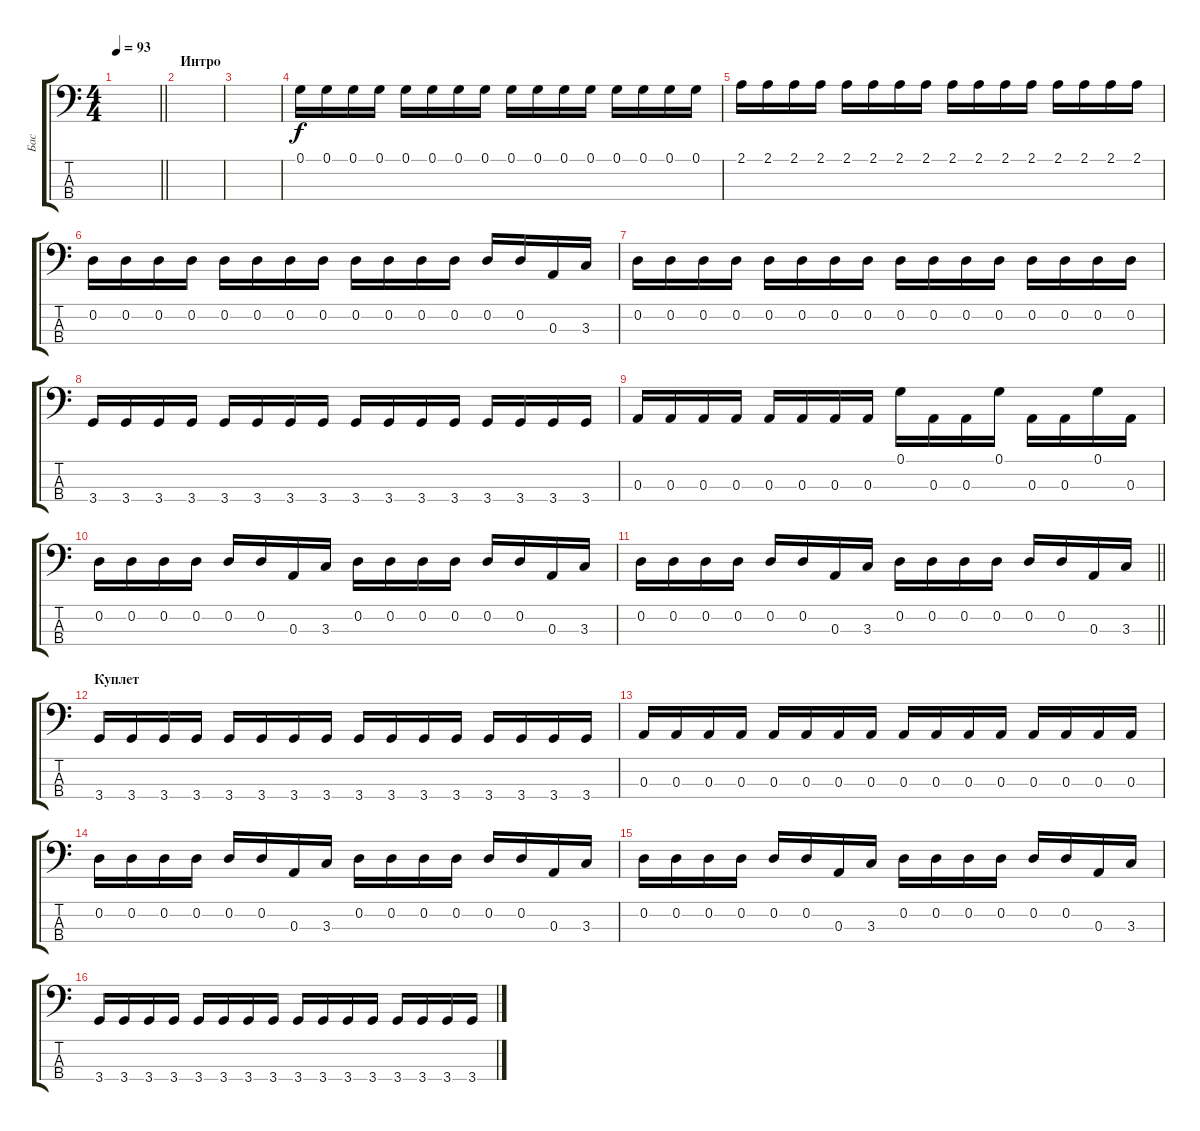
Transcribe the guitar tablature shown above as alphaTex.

\track ("Бас" "Бас") {instrument electricbassfinger}
\staff {score tabs}
\tuning (G2 D2 A1 E1) {hide}
\ts (4 4)
\tempo 93
\clef f4
\barLineRight lightlight
\ks c
|
\section ("" "Интро")
|
|
0.1.16 0.1.16 0.1.16 0.1.16 0.1.16 0.1.16 0.1.16 0.1.16 0.1.16 0.1.16 0.1.16 0.1.16 0.1.16 0.1.16 0.1.16 0.1.16 |
2.1.16 2.1.16 2.1.16 2.1.16 2.1.16 2.1.16 2.1.16 2.1.16 2.1.16 2.1.16 2.1.16 2.1.16 2.1.16 2.1.16 2.1.16 2.1.16 |
0.2.16 0.2.16 0.2.16 0.2.16 0.2.16 0.2.16 0.2.16 0.2.16 0.2.16 0.2.16 0.2.16 0.2.16 0.2.16 0.2.16 0.3.16 3.3.16 |
0.2.16 0.2.16 0.2.16 0.2.16 0.2.16 0.2.16 0.2.16 0.2.16 0.2.16 0.2.16 0.2.16 0.2.16 0.2.16 0.2.16 0.2.16 0.2.16 |
3.4.16 3.4.16 3.4.16 3.4.16 3.4.16 3.4.16 3.4.16 3.4.16 3.4.16 3.4.16 3.4.16 3.4.16 3.4.16 3.4.16 3.4.16 3.4.16 |
0.3.16 0.3.16 0.3.16 0.3.16 0.3.16 0.3.16 0.3.16 0.3.16 0.1.16 0.3.16 0.3.16 0.1.16 0.3.16 0.3.16 0.1.16 0.3.16 |
0.2.16 0.2.16 0.2.16 0.2.16 0.2.16 0.2.16 0.3.16 3.3.16 0.2.16 0.2.16 0.2.16 0.2.16 0.2.16 0.2.16 0.3.16 3.3.16 |
\barLineRight lightlight
0.2.16 0.2.16 0.2.16 0.2.16 0.2.16 0.2.16 0.3.16 3.3.16 0.2.16 0.2.16 0.2.16 0.2.16 0.2.16 0.2.16 0.3.16 3.3.16 |
\section ("" "Куплет")
3.4.16 3.4.16 3.4.16 3.4.16 3.4.16 3.4.16 3.4.16 3.4.16 3.4.16 3.4.16 3.4.16 3.4.16 3.4.16 3.4.16 3.4.16 3.4.16 |
0.3.16 0.3.16 0.3.16 0.3.16 0.3.16 0.3.16 0.3.16 0.3.16 0.3.16 0.3.16 0.3.16 0.3.16 0.3.16 0.3.16 0.3.16 0.3.16 |
0.2.16 0.2.16 0.2.16 0.2.16 0.2.16 0.2.16 0.3.16 3.3.16 0.2.16 0.2.16 0.2.16 0.2.16 0.2.16 0.2.16 0.3.16 3.3.16 |
0.2.16 0.2.16 0.2.16 0.2.16 0.2.16 0.2.16 0.3.16 3.3.16 0.2.16 0.2.16 0.2.16 0.2.16 0.2.16 0.2.16 0.3.16 3.3.16 |
3.4.16 3.4.16 3.4.16 3.4.16 3.4.16 3.4.16 3.4.16 3.4.16 3.4.16 3.4.16 3.4.16 3.4.16 3.4.16 3.4.16 3.4.16 3.4.16
